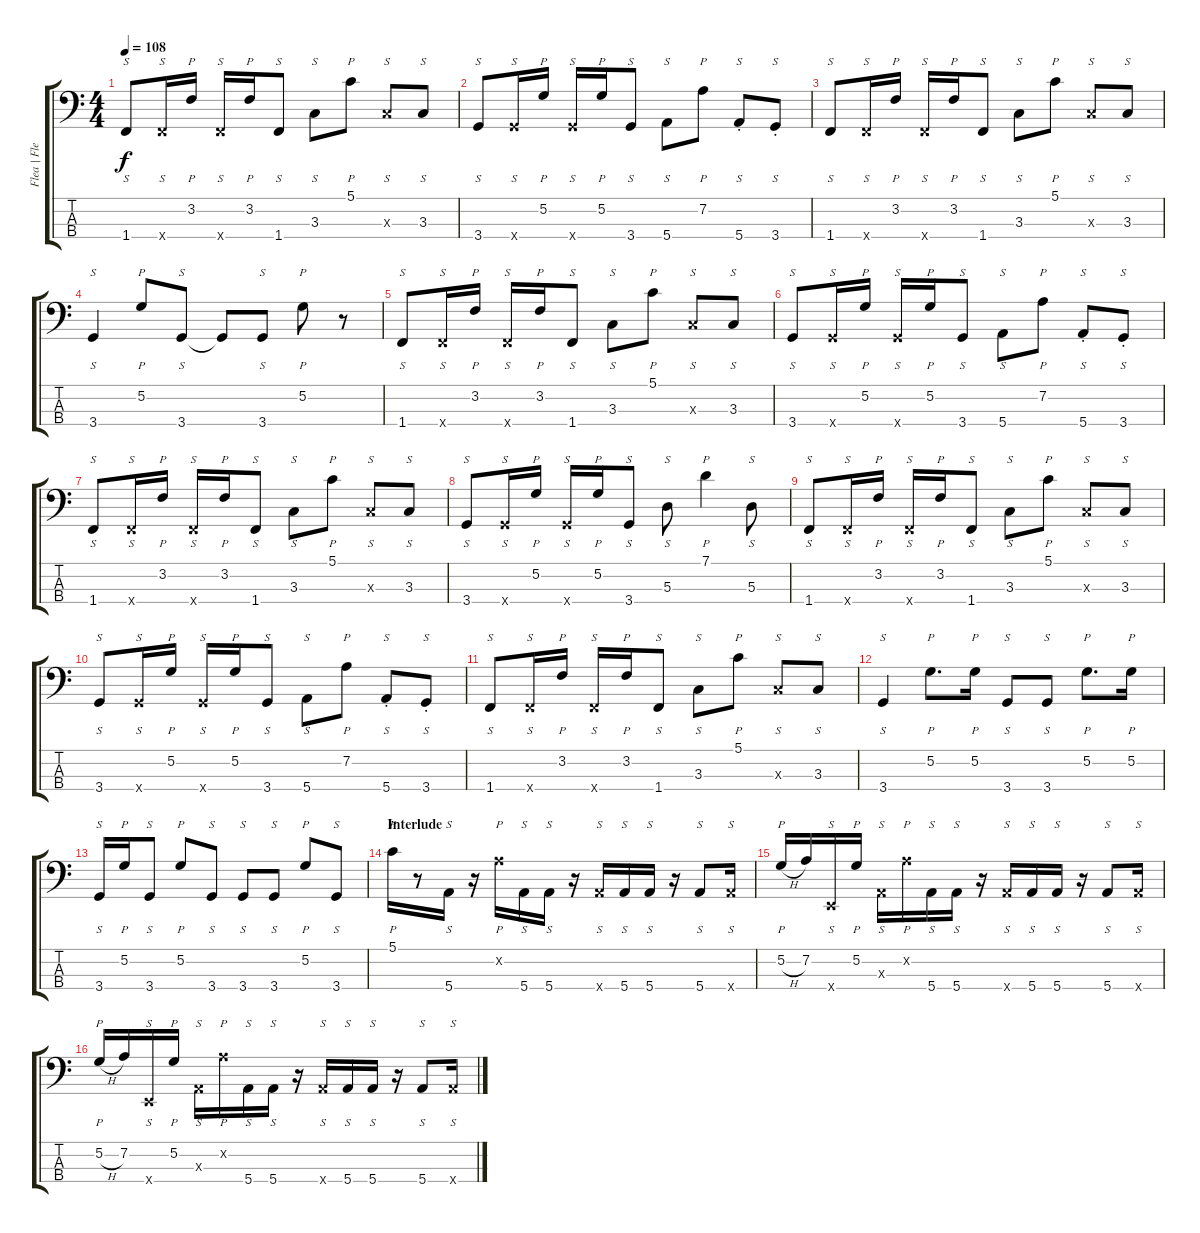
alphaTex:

\track ("Flea | Fleabass Model 32" "Flea | Fle") {instrument slapbass1}
\staff {score tabs}
\tuning (G2 D2 A1 E1) {hide}
\ts (4 4)
\tempo 108
\clef f4
\ks c
1.4.8{s dy f} 1.4{x}.16{s} 3.2.16{p} 1.4{x}.16{s} 3.2.16{p} 1.4.8{s} 3.3.8{s} 5.1.8{p} 3.3{x}.8{s} 3.3.8{s} |
3.4.8{s} 3.4{x}.16{s} 5.2.16{p} 3.4{x}.16{s} 5.2.16{p} 3.4.8{s} 5.4.8{s} 7.2.8{p} 5.4{st}.8{s} 3.4{st}.8{s} |
1.4.8{s} 1.4{x}.16{s} 3.2.16{p} 1.4{x}.16{s} 3.2.16{p} 1.4.8{s} 3.3.8{s} 5.1.8{p} 3.3{x}.8{s} 3.3.8{s} |
3.4.4{s} 5.2.8{p} 3.4.8{s} 3.4{t}.8 3.4.8{s} 5.2.8{p} r.8 |
1.4.8{s} 1.4{x}.16{s} 3.2.16{p} 1.4{x}.16{s} 3.2.16{p} 1.4.8{s} 3.3.8{s} 5.1.8{p} 3.3{x}.8{s} 3.3.8{s} |
3.4.8{s} 3.4{x}.16{s} 5.2.16{p} 3.4{x}.16{s} 5.2.16{p} 3.4.8{s} 5.4.8{s} 7.2.8{p} 5.4{st}.8{s} 3.4{st}.8{s} |
1.4.8{s} 1.4{x}.16{s} 3.2.16{p} 1.4{x}.16{s} 3.2.16{p} 1.4.8{s} 3.3.8{s} 5.1.8{p} 3.3{x}.8{s} 3.3.8{s} |
3.4.8{s} 3.4{x}.16{s} 5.2.16{p} 3.4{x}.16{s} 5.2.16{p} 3.4.8{s} 5.3.8{s} 7.1.4{p} 5.3.8{s} |
1.4.8{s} 1.4{x}.16{s} 3.2.16{p} 1.4{x}.16{s} 3.2.16{p} 1.4.8{s} 3.3.8{s} 5.1.8{p} 3.3{x}.8{s} 3.3.8{s} |
3.4.8{s} 3.4{x}.16{s} 5.2.16{p} 3.4{x}.16{s} 5.2.16{p} 3.4.8{s} 5.4.8{s} 7.2.8{p} 5.4{st}.8{s} 3.4{st}.8{s} |
1.4.8{s} 1.4{x}.16{s} 3.2.16{p} 1.4{x}.16{s} 3.2.16{p} 1.4.8{s} 3.3.8{s} 5.1.8{p} 3.3{x}.8{s} 3.3.8{s} |
3.4.4{s} 5.2.8{p d} 5.2.16{p} 3.4.8{s} 3.4.8{s} 5.2.8{p d} 5.2.16{p} |
3.4.16{s} 5.2.16{p} 3.4.8{s} 5.2.8{p} 3.4.8{s} 3.4.8{s} 3.4.8{s} 5.2.8{p} 3.4.8{s} |
\section ("" "Interlude")
5.1.16{p} r.8 5.4.16{s} r.16 7.2{x}.16{p} 5.4.16{s} 5.4.16{s} r.16 5.4{x}.16{s} 5.4.16{s} 5.4.16{s} r.16 5.4.8{s} 5.4{x}.16{s} |
5.2{h}.16{p} 7.2.16 0.4{x}.16{s} 5.2.16{p} 0.3{x}.16{s} 7.2{x}.16{p} 5.4.16{s} 5.4.16{s} r.16 5.4{x}.16{s} 5.4.16{s} 5.4.16{s} r.16 5.4.8{s} 5.4{x}.16{s} |
5.2{h}.16{p} 7.2.16 0.4{x}.16{s} 5.2.16{p} 0.3{x}.16{s} 7.2{x}.16{p} 5.4.16{s} 5.4.16{s} r.16 5.4{x}.16{s} 5.4.16{s} 5.4.16{s} r.16 5.4.8{s} 5.4{x}.16{s}
